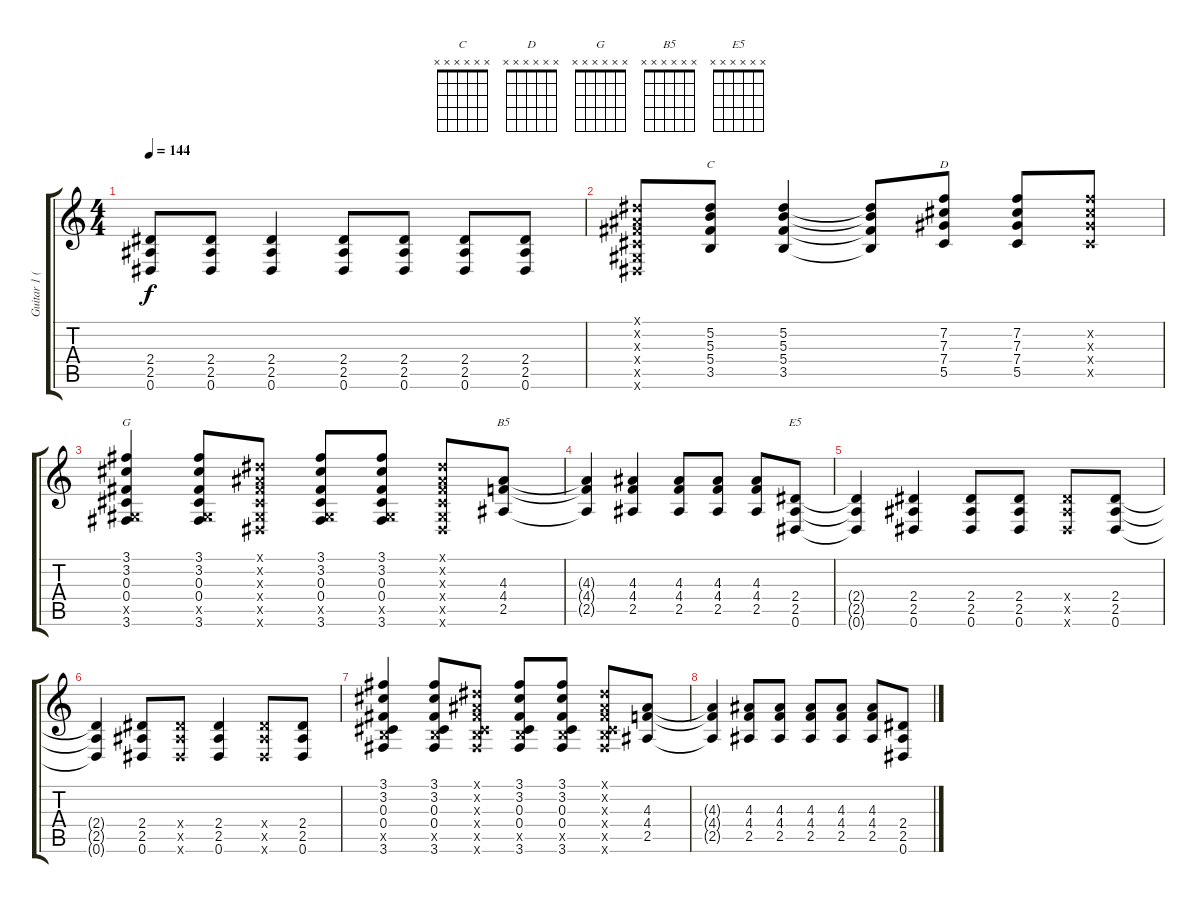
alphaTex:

\track ("Guitar 1 (Slash)" "Guitar 1 (") {instrument overdrivenguitar}
\staff {score tabs}
\tuning (Eb4 Bb3 Gb3 Db3 Ab2 Eb2) {hide}
\chord ("C" x x x x x x)
\chord ("D" x x x x x x)
\chord ("G" x x x x x x)
\chord ("B5" x x x x x x)
\chord ("E5" x x x x x x)
\ts (4 4)
\tempo 144
\clef g2
\ks c
(2.4{t} 2.5{t} 0.6{t}).8{dy f} (2.4 2.5 0.6).8 (2.4 2.5 0.6).4 (2.4 2.5 0.6).8 (2.4 2.5 0.6).8 (2.4 2.5 0.6).8 (2.4 2.5 0.6).8 |
(0.1{x} 0.2{x} 0.3{x} 0.4{x} 0.5{x} 0.6{x}).8 (5.2 5.3 5.4 3.5).8{ch "C"} (5.2 5.3 5.4 3.5).4 (5.2{t} 5.3{t} 5.4{t} 3.5{t}).8 (7.2 7.3 7.4 5.5).8{ch "D"} (7.2 7.3 7.4 5.5).8 (7.2{x} 7.3{x} 7.4{x} 5.5{x}).8 |
(3.1 3.2 0.3 0.4 0.5{x} 3.6).4{ch "G"} (3.1 3.2 0.3 0.4 0.5{x} 3.6).8 (0.1{x} 0.2{x} 0.3{x} 0.4{x} 0.5{x} 0.6{x}).8 (3.1 3.2 0.3 0.4 0.5{x} 3.6).8 (3.1 3.2 0.3 0.4 0.5{x} 3.6).8 (0.1{x} 0.2{x} 0.3{x} 0.4{x} 0.5{x} 0.6{x}).8 (4.3 4.4 2.5).8{ch "B5"} |
(4.3{t} 4.4{t} 2.5{t}).4 (4.3 4.4 2.5).4 (4.3 4.4 2.5).8 (4.3 4.4 2.5).8 (4.3 4.4 2.5).8 (2.4 2.5 0.6).8{ch "E5"} |
(2.4{t} 2.5{t} 0.6{t}).4 (2.4 2.5 0.6).4 (2.4 2.5 0.6).8 (2.4 2.5 0.6).8 (2.4{x} 2.5{x} 0.6{x}).8 (2.4 2.5 0.6).8 |
(2.4{t} 2.5{t} 0.6{t}).4 (2.4 2.5 0.6).8 (2.4{x} 2.5{x} 0.6{x}).8 (2.4 2.5 0.6).4 (2.4{x} 2.5{x} 0.6{x}).8 (2.4 2.5 0.6).8 |
(3.1 3.2 0.3 0.4 3.5{x} 3.6).4 (3.1 3.2 0.3 0.4 3.5{x} 3.6).8 (0.1{x} 0.2{x} 0.3{x} 0.4{x} 3.5{x} 3.6{x}).8 (3.1 3.2 0.3 0.4 3.5{x} 3.6).8 (3.1 3.2 0.3 0.4 3.5{x} 3.6).8 (0.1{x} 0.2{x} 0.3{x} 0.4{x} 3.5{x} 3.6{x}).8 (4.3 4.4 2.5).8 |
(4.3{t} 4.4{t} 2.5{t}).4 (4.3 4.4 2.5).8 (4.3 4.4 2.5).8 (4.3 4.4 2.5).8 (4.3 4.4 2.5).8 (4.3 4.4 2.5).8 (2.4 2.5 0.6).8
